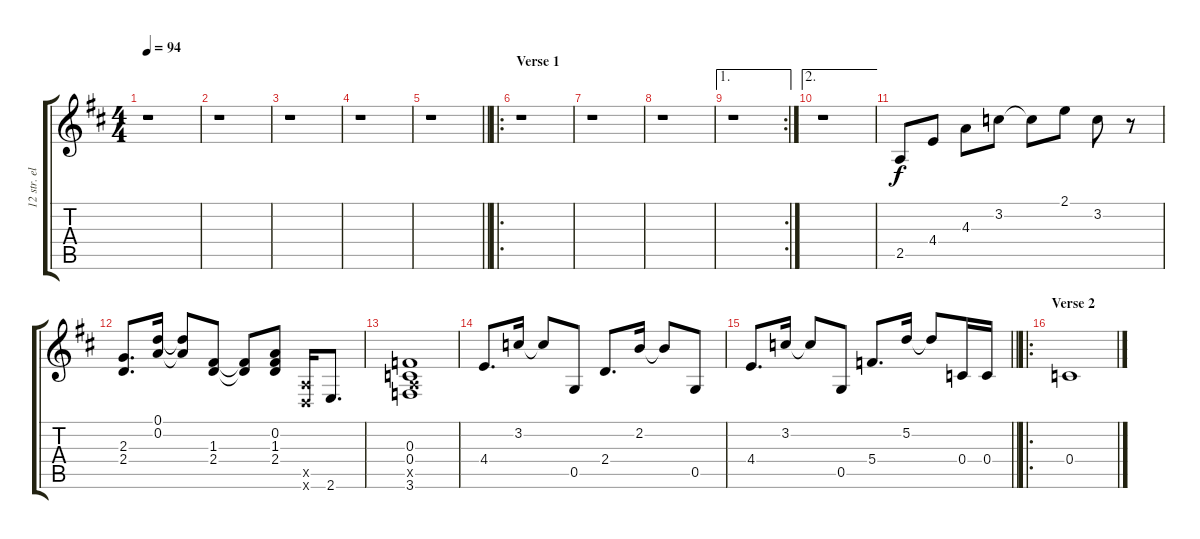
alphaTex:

\track ("12 str. electric" "12 str. el") {instrument electricguitarclean}
\staff {score tabs}
\tuning (D4 A3 F3 C3 G2 D2) {hide}
\ts (4 4)
\tempo 94
\clef g2
\ks d
r.1{dy f instrument electricguitarclean} |
r.1 |
r.1 |
r.1 |
\barLineRight lightlight
r.1 |
\ro
\section ("" "Verse 1")
r.1 |
r.1 |
r.1 |
\ae 1
\rc 2
r.1 |
\ae 2
r.1 |
2.5.8 4.4.8 4.3.8 3.2.8 3.2{t}.8 2.1.8 3.2.8 r.8 |
(2.3 2.4).8{d} (0.1 0.2).16 (0.1{t} 0.2{t}).8 (1.3 2.4).8 (1.3{t} 2.4{t}).8 (0.2 1.3 2.4).8 (2.5{x} 0.6{x}).16 2.6.8{d} |
(0.3 0.4 2.5{x} 3.6).1 |
4.4.8{d} 3.2.16 3.2{t}.8 0.5.8 2.4.8{d} 2.2.16 2.2{t}.8 0.5.8 |
\barLineRight lightlight
4.4.8{d} 3.2.16 3.2{t}.8 0.5.8 5.4.8{d} 5.2.16 5.2{t}.8 0.4.16 0.4.16 |
\ro
\section ("" "Verse 2")
0.4.1
